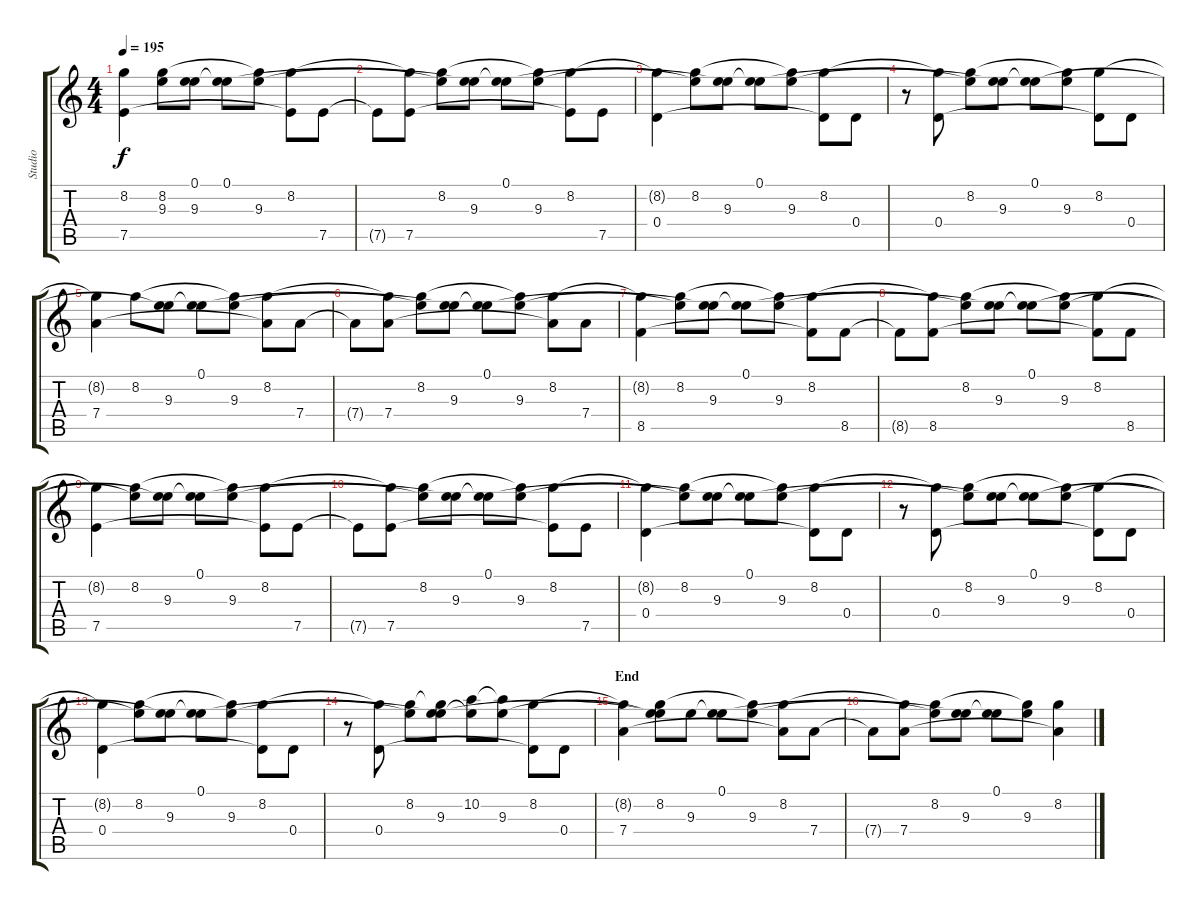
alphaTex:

\track ("Studio" "Studio") {instrument acousticguitarsteel}
\staff {score tabs}
\tuning (E4 B3 G3 D3 A2 E2) {hide}
\ts (4 4)
\tempo 195
\clef g2
\ks c
(8.2{t} 7.5).4{dy f} (8.2 9.3{t}).8 (0.1{t} 9.3).8 (0.1 9.3{t}).8 (8.2{t} 9.3).8 (8.2 7.5{t}).8 7.5.8 |
7.5{t}.8 (8.2{t} 7.5).8 (8.2 9.3{t}).8 (0.1{t} 9.3).8 (0.1 9.3{t}).8 (8.2{t} 9.3).8 (8.2 7.5{t}).8 7.5.8 |
(8.2{t} 0.4).4 (8.2 9.3{t}).8 (0.1{t} 9.3).8 (0.1 9.3{t}).8 (8.2{t} 9.3).8 (8.2 0.4{t}).8 0.4.8 |
r.8 (8.2{t} 0.4).8 (8.2 9.3{t}).8 (0.1{t} 9.3).8 (0.1 9.3{t}).8 (8.2{t} 9.3).8 (8.2 0.4{t}).8 0.4.8 |
(8.2{t} 7.4).4 8.2.8 (0.1{t} 9.3).8 (0.1 9.3{t}).8 (8.2{t} 9.3).8 (8.2 7.4{t}).8 7.4.8 |
7.4{t}.8 (8.2{t} 7.4).8 (8.2 9.3{t}).8 (0.1{t} 9.3).8 (0.1 9.3{t}).8 (8.2{t} 9.3).8 (8.2 7.4{t}).8 7.4.8 |
(8.2{t} 8.5).4 (8.2 9.3{t}).8 (0.1{t} 9.3).8 (0.1 9.3{t}).8 (8.2{t} 9.3).8 (8.2 8.5{t}).8 8.5.8 |
8.5{t}.8 (8.2{t} 8.5).8 (8.2 9.3{t}).8 (0.1{t} 9.3).8 (0.1 9.3{t}).8 (8.2{t} 9.3).8 (8.2 8.5{t}).8 8.5.8 |
(8.2{t} 7.5).4 (8.2 9.3{t}).8 (0.1{t} 9.3).8 (0.1 9.3{t}).8 (8.2{t} 9.3).8 (8.2 7.5{t}).8 7.5.8 |
7.5{t}.8 (8.2{t} 7.5).8 (8.2 9.3{t}).8 (0.1{t} 9.3).8 (0.1 9.3{t}).8 (8.2{t} 9.3).8 (8.2 7.5{t}).8 7.5.8 |
(8.2{t} 0.4).4 (8.2 9.3{t}).8 (0.1{t} 9.3).8 (0.1 9.3{t}).8 (8.2{t} 9.3).8 (8.2 0.4{t}).8 0.4.8 |
r.8 (8.2{t} 0.4).8 (8.2 9.3{t}).8 (0.1{t} 9.3).8 (0.1 9.3{t}).8 (8.2{t} 9.3).8 (8.2 0.4{t}).8 0.4.8 |
(8.2{t} 0.4).4 (8.2 9.3{t}).8 (0.1{t} 9.3).8 (0.1 9.3{t}).8 (8.2{t} 9.3).8 (8.2 0.4{t}).8 0.4.8 |
r.8 (8.2{t} 0.4).8 (8.2 9.3{t}).8 (0.1{t} 8.2{t} 9.3).8 (10.2 9.3{t}).8 (10.2{t} 9.3).8 (8.2 0.4{t}).8 0.4.8 |
\section ("" "End")
(8.2{t} 7.4).4{volume 5} (0.1{t} 8.2 9.3{t}).8 9.3.8 (0.1 9.3{t}).8 (8.2{t} 9.3).8 (8.2 7.4{t}).8 7.4.8 |
7.4{t}.8 (8.2{t} 7.4).8 (8.2 9.3{t}).8 (0.1{t} 9.3).8 (0.1 9.3{t}).8 (8.2{t} 9.3).8 (8.2 7.4{t}).4
